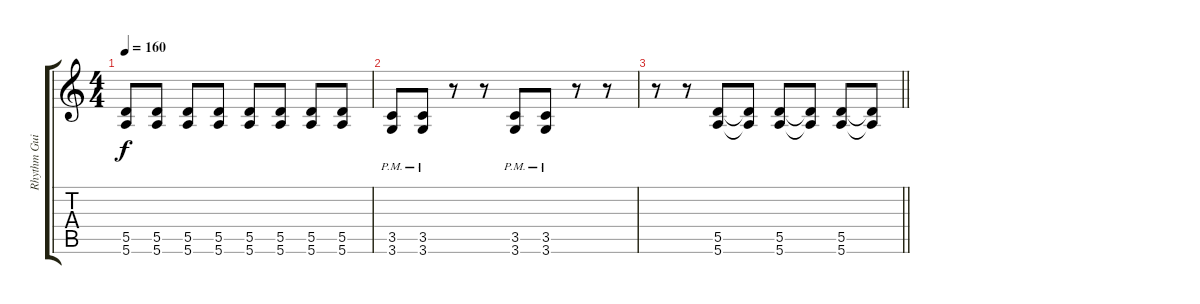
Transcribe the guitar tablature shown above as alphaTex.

\track ("Rhythm Guitar" "Rhythm Gui") {instrument distortionguitar}
\staff {score tabs}
\tuning (E4 B3 G3 D3 A2 E2) {hide}
\ts (4 4)
\tempo 160
\clef g2
\ks c
(5.5 5.6).8{dy f} (5.5 5.6).8 (5.5 5.6).8 (5.5 5.6).8 (5.5 5.6).8 (5.5 5.6).8 (5.5 5.6).8 (5.5 5.6).8 |
(3.5{pm} 3.6{pm}).8 (3.5{pm} 3.6{pm}).8 r.8 r.8 (3.5{pm} 3.6{pm}).8 (3.5{pm} 3.6{pm}).8 r.8 r.8 |
\barLineRight lightlight
r.8 r.8 (5.5 5.6).8 (5.5{t} 5.6{t}).8 (5.5 5.6).8 (5.5{t} 5.6{t}).8 (5.5 5.6).8 (5.5{t} 5.6{t}).8
